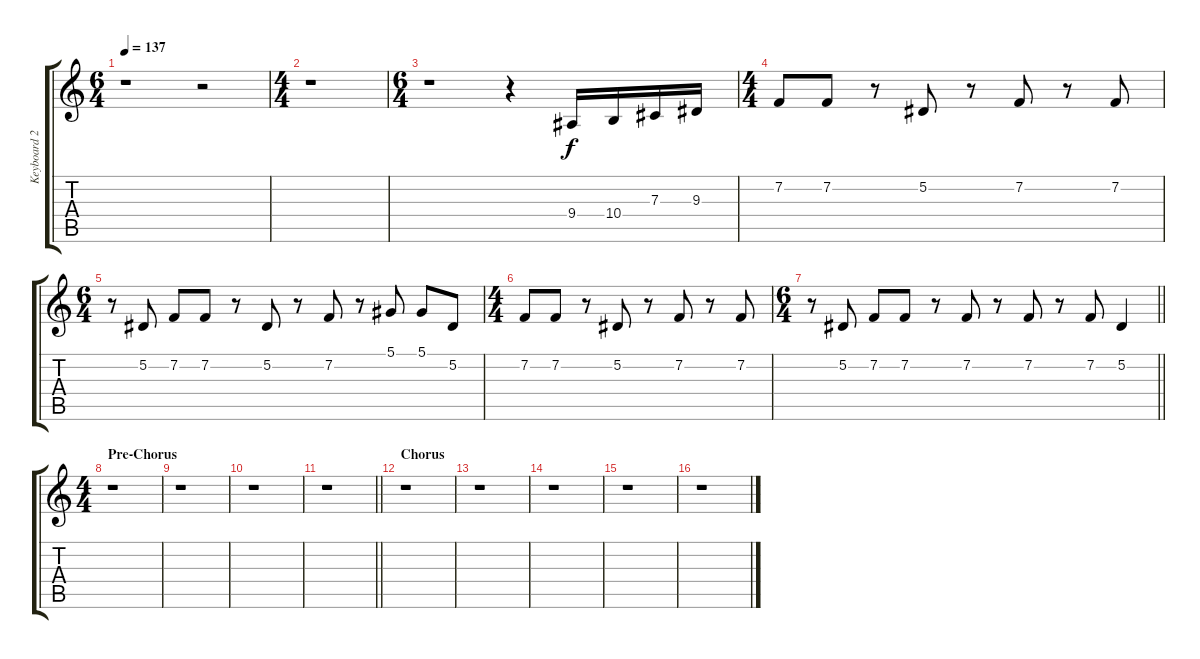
\track ("Keyboard 2" "Keyboard 2") {instrument choiraahs}
\staff {score tabs}
\tuning (Eb4 Bb3 Gb3 Db3 Ab2 Eb2) {hide}
\ts (6 4)
\tempo 137
\clef g2
\ks c
r.1{dy f} r.2 |
\ts (4 4)
r.1 |
\ts (6 4)
r.1 r.4 9.4.16 10.4.16 7.3.16 9.3.16 |
\ts (4 4)
7.2.8 7.2.8 r.8 5.2.8 r.8 7.2.8 r.8 7.2.8 |
\ts (6 4)
r.8 5.2.8 7.2.8 7.2.8 r.8 5.2.8 r.8 7.2.8 r.8 5.1.8 5.1.8 5.2.8 |
\ts (4 4)
7.2.8 7.2.8 r.8 5.2.8 r.8 7.2.8 r.8 7.2.8 |
\ts (6 4)
\barLineRight lightlight
r.8 5.2.8 7.2.8 7.2.8 r.8 7.2.8 r.8 7.2.8 r.8 7.2.8 5.2.4 |
\ts (4 4)
\section ("" "Pre-Chorus")
r.1 |
r.1 |
r.1 |
\barLineRight lightlight
r.1 |
\section ("" "Chorus")
r.1 |
r.1 |
r.1 |
r.1 |
r.1
